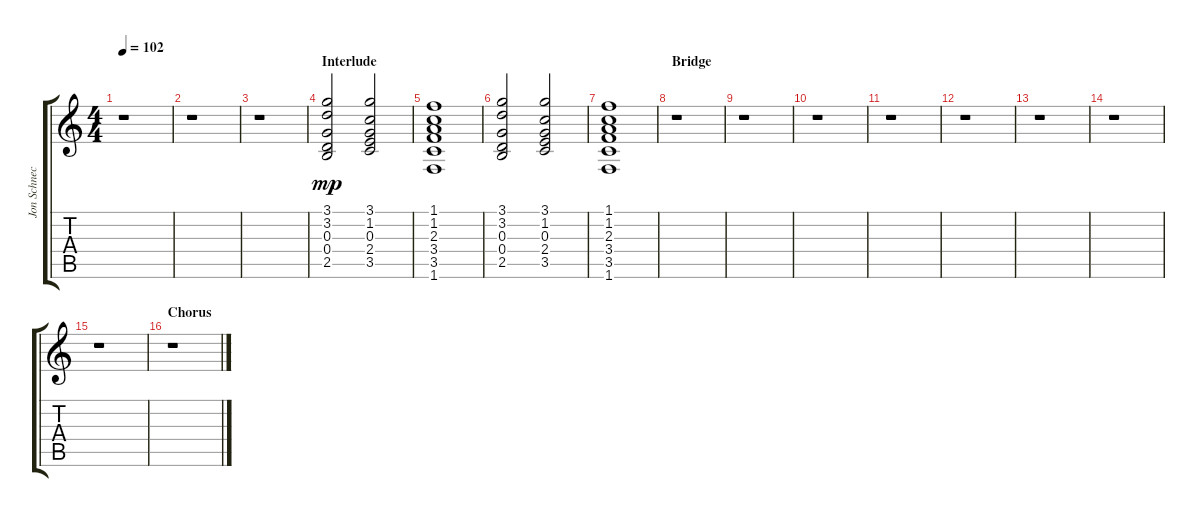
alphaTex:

\track ("Jon Schneck (Rhythm Guitar 1)" "Jon Schnec") {instrument electricguitarjazz}
\staff {score tabs}
\tuning (E4 B3 G3 D3 A2 E2) {hide}
\ts (4 4)
\tempo 102
\clef g2
\ks c
r.1{dy f} |
r.1 |
r.1 |
\section ("" "Interlude")
(3.1 3.2 0.3 0.4 2.5).2{dy mp} (3.1 1.2 0.3 2.4 3.5).2 |
(1.1 1.2 2.3 3.4 3.5 1.6).1 |
(3.1 3.2 0.3 0.4 2.5).2 (3.1 1.2 0.3 2.4 3.5).2 |
(1.1 1.2 2.3 3.4 3.5 1.6).1 |
\section ("" "Bridge")
r.1 |
r.1 |
r.1 |
r.1 |
r.1 |
r.1 |
r.1 |
r.1 |
\section ("" "Chorus")
r.1
